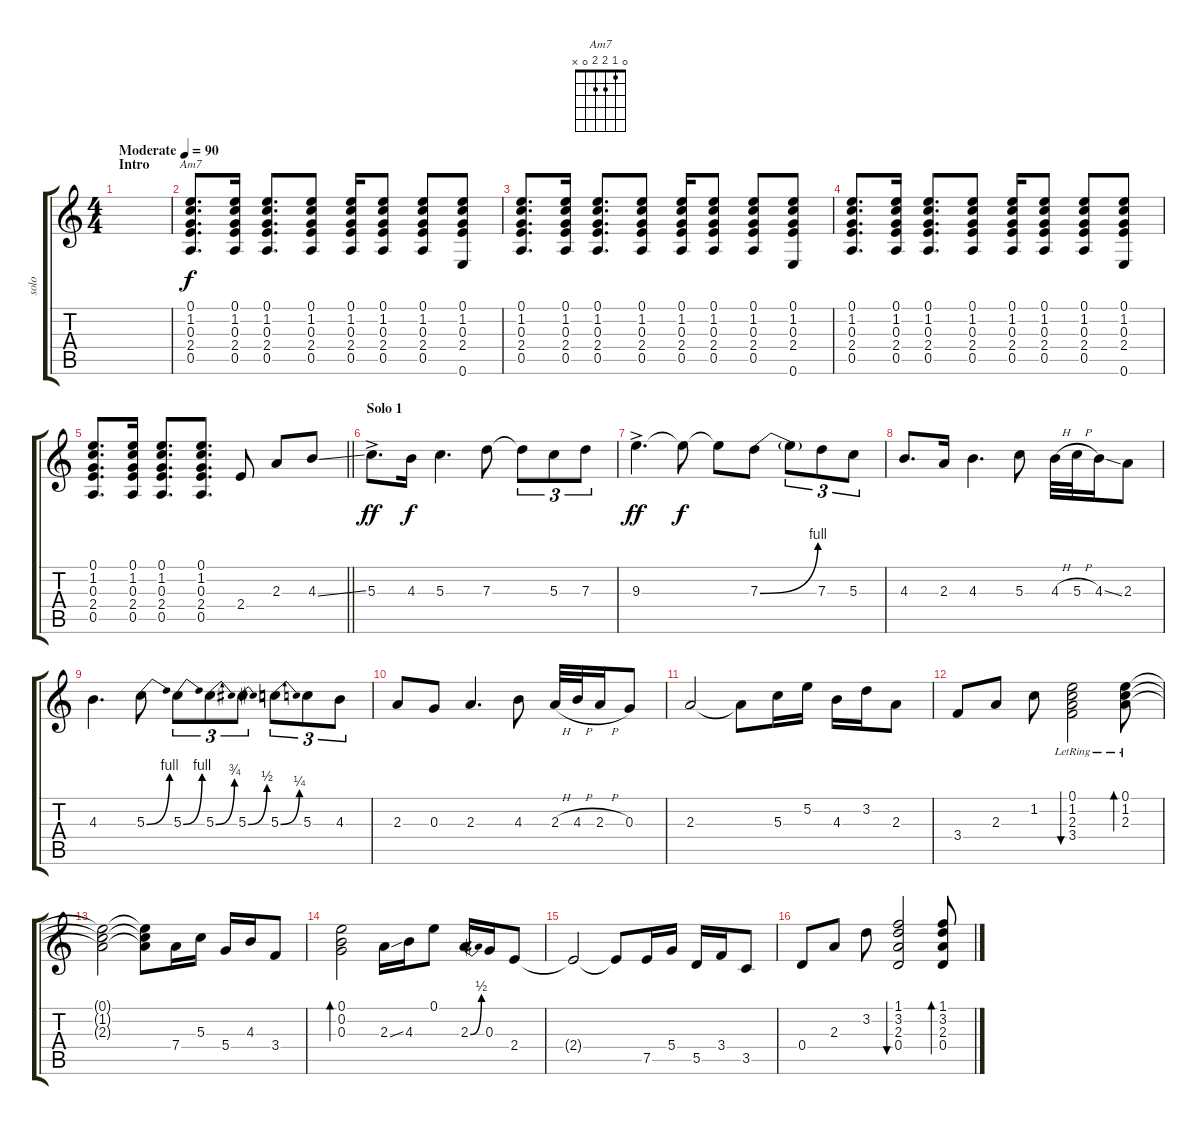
\track ("solo" "solo") {instrument electricguitarjazz}
\staff {score tabs}
\tuning (E4 B3 G3 D3 A2 E2) {hide}
\chord ("Am7" 0 1 2 2 0 x)
\ts (4 4)
\section ("" "Intro")
\tempo (90 "Moderate")
\clef g2
\ks aminor
|
(0.1 1.2 0.3 2.4 0.5).8{d ch "Am7"} (0.1 1.2 0.3 2.4 0.5).16 (0.1 1.2 0.3 2.4 0.5).8{d} (0.1 1.2 0.3 2.4 0.5).8 (0.1 1.2 0.3 2.4 0.5).16 (0.1 1.2 0.3 2.4 0.5).8 (0.1 1.2 0.3 2.4 0.5).8 (0.1 1.2 0.3 2.4 0.6).8 |
(0.1 1.2 0.3 2.4 0.5).8{d} (0.1 1.2 0.3 2.4 0.5).16 (0.1 1.2 0.3 2.4 0.5).8{d} (0.1 1.2 0.3 2.4 0.5).8 (0.1 1.2 0.3 2.4 0.5).16 (0.1 1.2 0.3 2.4 0.5).8 (0.1 1.2 0.3 2.4 0.5).8 (0.1 1.2 0.3 2.4 0.6).8 |
(0.1 1.2 0.3 2.4 0.5).8{d} (0.1 1.2 0.3 2.4 0.5).16 (0.1 1.2 0.3 2.4 0.5).8{d} (0.1 1.2 0.3 2.4 0.5).8 (0.1 1.2 0.3 2.4 0.5).16 (0.1 1.2 0.3 2.4 0.5).8 (0.1 1.2 0.3 2.4 0.5).8 (0.1 1.2 0.3 2.4 0.6).8 |
\barLineRight lightlight
(0.1 1.2 0.3 2.4 0.5).8{d} (0.1 1.2 0.3 2.4 0.5).16 (0.1 1.2 0.3 2.4 0.5).8{d} (0.1 1.2 0.3 2.4 0.5).8{d} 2.4.8{volume 13} 2.3.8 4.3{ss}.8 |
\section ("" "Solo 1")
5.3{ac}.8{d dy ff} 4.3.16{dy f} 5.3.4{d} 7.3.8 7.3{t}.8{tu (3 2)} 5.3.8{tu (3 2)} 7.3.8{tu (3 2)} |
9.3{ac}.4{d dy ff} 9.3{t}.8{dy f} 9.3{t}.8 7.3{be (bend 0 0 60 4)}.8 7.3{t}.8{tu (3 2)} 7.3.8{tu (3 2)} 5.3.8{tu (3 2)} |
4.3.8{d} 2.3.16 4.3.4{d} 5.3.8 4.3{h}.32 5.3{h}.32 4.3{ss}.16 2.3.8 |
4.3.4{d} 5.3{be (bend 0 0 60 4)}.8 5.3{be (bend 0 0 60 4)}.8{tu (3 2)} 5.3{be (bend 0 0 60 3)}.8{tu (3 2)} 5.3{be (bend 0 0 60 2)}.8{tu (3 2)} 5.3{be (bend 0 0 60 1)}.8{tu (3 2)} 5.3.8{tu (3 2)} 4.3.8{tu (3 2)} |
2.3.8 0.3.8 2.3.4{d} 4.3.8 2.3{h}.32 4.3{h}.32 2.3{h}.16 0.3.8 |
2.3.2 2.3{t}.8 5.3.16 5.2.16 4.3.16 3.2.16 2.3.8 |
3.4.8 2.3.8 1.2.8 (0.1{lr} 1.2{lr} 2.3{lr} 3.4{lr}).2{bu 30} (0.1{lr} 1.2{lr} 2.3{lr}).8{bd 30} |
(0.1{t} 1.2{t} 2.3{t}).2 (0.1{t} 1.2{t} 2.3{t}).8 7.4.16 5.3.16 5.4.16 4.3.16 3.4.8 |
(0.1 0.2 0.3).2{bd 30} 2.3{ss}.16 4.3.16 0.1.8 2.3{be (bend 0 0 60 2)}.16 0.3.16 2.4.8 |
2.4{t}.2 2.4{t}.8 7.5.16 5.4.16 5.5.16 3.4.16 3.5.8 |
0.4.8 2.3.8 3.2.8 (1.1 3.2 2.3 0.4).2{bu 30} (1.1 3.2 2.3 0.4).8{bd 30}
